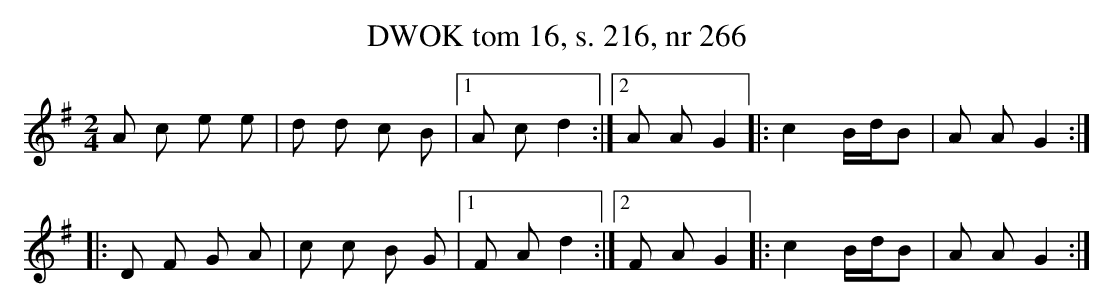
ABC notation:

X:1
T: DWOK tom 16, s. 216, nr 266
L: 1/16
M: 2/4
K: G
A2 c2 e2 e2 | d2 d2 c2 B2 |[1 A2 c2 d4:|[2 A2 A2 G4 |: c4 BdB2 | A2 A2 G4:|
|:D2 F2 G2 A2| c2 c2 B2 G2 |[1 F2 A2 d4 :|[2 F2 A2 G4 |: c4 BdB2 | A2 A2 G4:|
